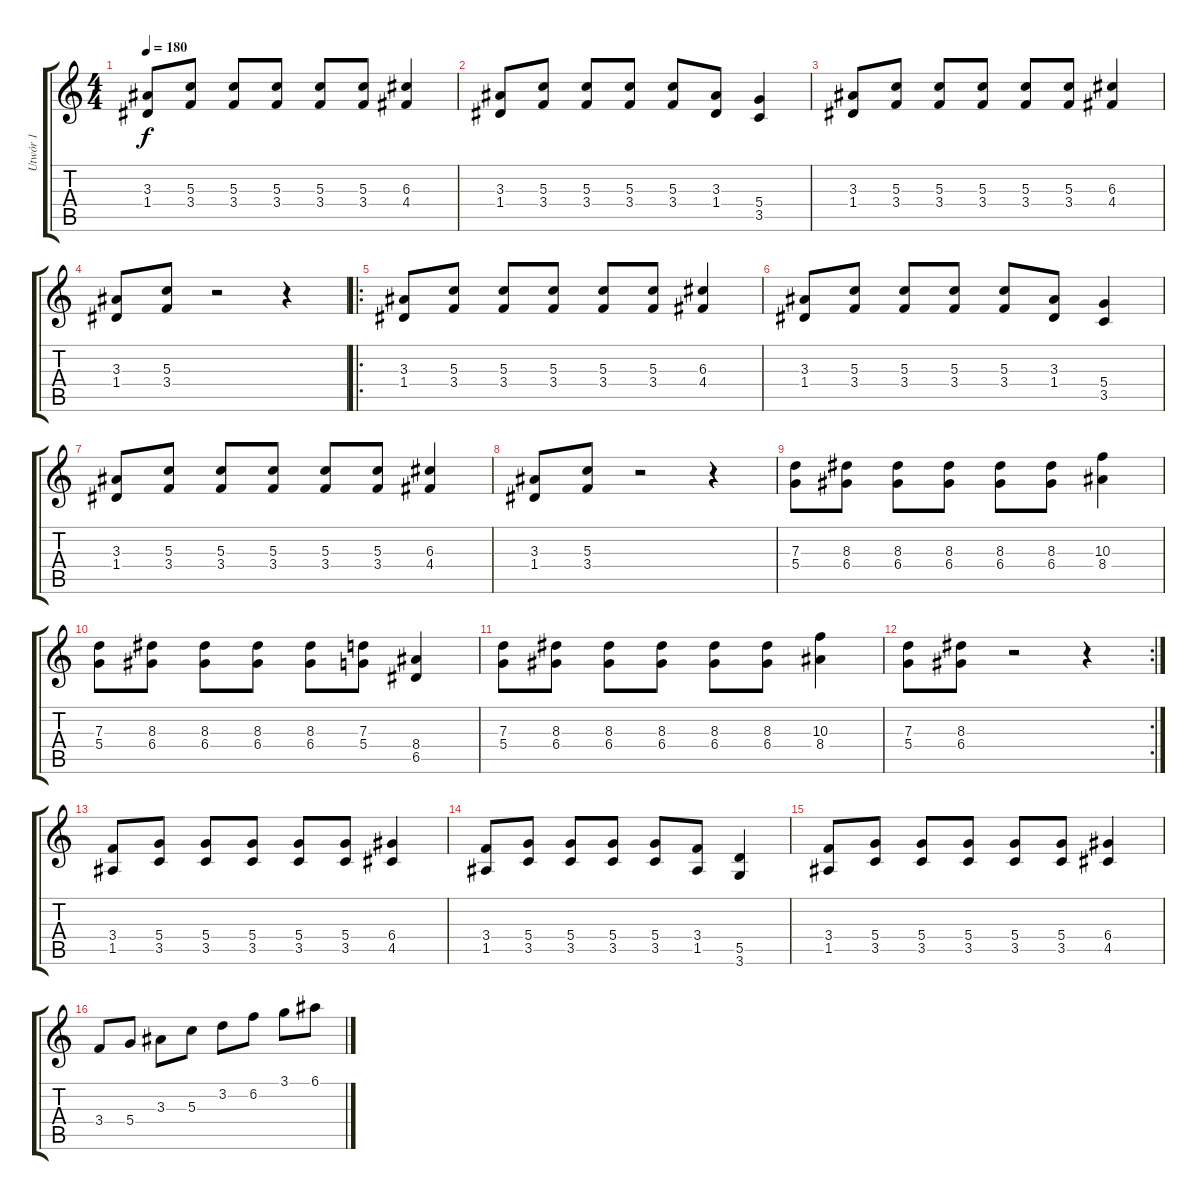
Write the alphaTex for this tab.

\track ("Utwór 1" "Utwór 1") {instrument distortionguitar}
\staff {score tabs}
\tuning (E4 B3 G3 D3 A2 E2) {hide}
\ts (4 4)
\tempo 180
\clef g2
\ks c
(3.3 1.4).8{dy f} (5.3 3.4).8 (5.3 3.4).8 (5.3 3.4).8 (5.3 3.4).8 (5.3 3.4).8 (6.3 4.4).4 |
(3.3 1.4).8 (5.3 3.4).8 (5.3 3.4).8 (5.3 3.4).8 (5.3 3.4).8 (3.3 1.4).8 (5.4 3.5).4 |
(3.3 1.4).8 (5.3 3.4).8 (5.3 3.4).8 (5.3 3.4).8 (5.3 3.4).8 (5.3 3.4).8 (6.3 4.4).4 |
(3.3 1.4).8 (5.3 3.4).8 r.2 r.4 |
\ro
(3.3 1.4).8 (5.3 3.4).8 (5.3 3.4).8 (5.3 3.4).8 (5.3 3.4).8 (5.3 3.4).8 (6.3 4.4).4 |
(3.3 1.4).8 (5.3 3.4).8 (5.3 3.4).8 (5.3 3.4).8 (5.3 3.4).8 (3.3 1.4).8 (5.4 3.5).4 |
(3.3 1.4).8 (5.3 3.4).8 (5.3 3.4).8 (5.3 3.4).8 (5.3 3.4).8 (5.3 3.4).8 (6.3 4.4).4 |
(3.3 1.4).8 (5.3 3.4).8 r.2 r.4 |
(7.3 5.4).8 (8.3 6.4).8 (8.3 6.4).8 (8.3 6.4).8 (8.3 6.4).8 (8.3 6.4).8 (10.3 8.4).4 |
(7.3 5.4).8 (8.3 6.4).8 (8.3 6.4).8 (8.3 6.4).8 (8.3 6.4).8 (7.3 5.4).8 (8.4 6.5).4 |
(7.3 5.4).8 (8.3 6.4).8 (8.3 6.4).8 (8.3 6.4).8 (8.3 6.4).8 (8.3 6.4).8 (10.3 8.4).4 |
\rc 2
(7.3 5.4).8 (8.3 6.4).8 r.2 r.4 |
(3.4 1.5).8 (5.4 3.5).8 (5.4 3.5).8 (5.4 3.5).8 (5.4 3.5).8 (5.4 3.5).8 (6.4 4.5).4 |
(3.4 1.5).8 (5.4 3.5).8 (5.4 3.5).8 (5.4 3.5).8 (5.4 3.5).8 (3.4 1.5).8 (5.5 3.6).4 |
(3.4 1.5).8 (5.4 3.5).8 (5.4 3.5).8 (5.4 3.5).8 (5.4 3.5).8 (5.4 3.5).8 (6.4 4.5).4 |
3.4.8 5.4.8 3.3.8 5.3.8 3.2.8 6.2.8 3.1.8 6.1.8
